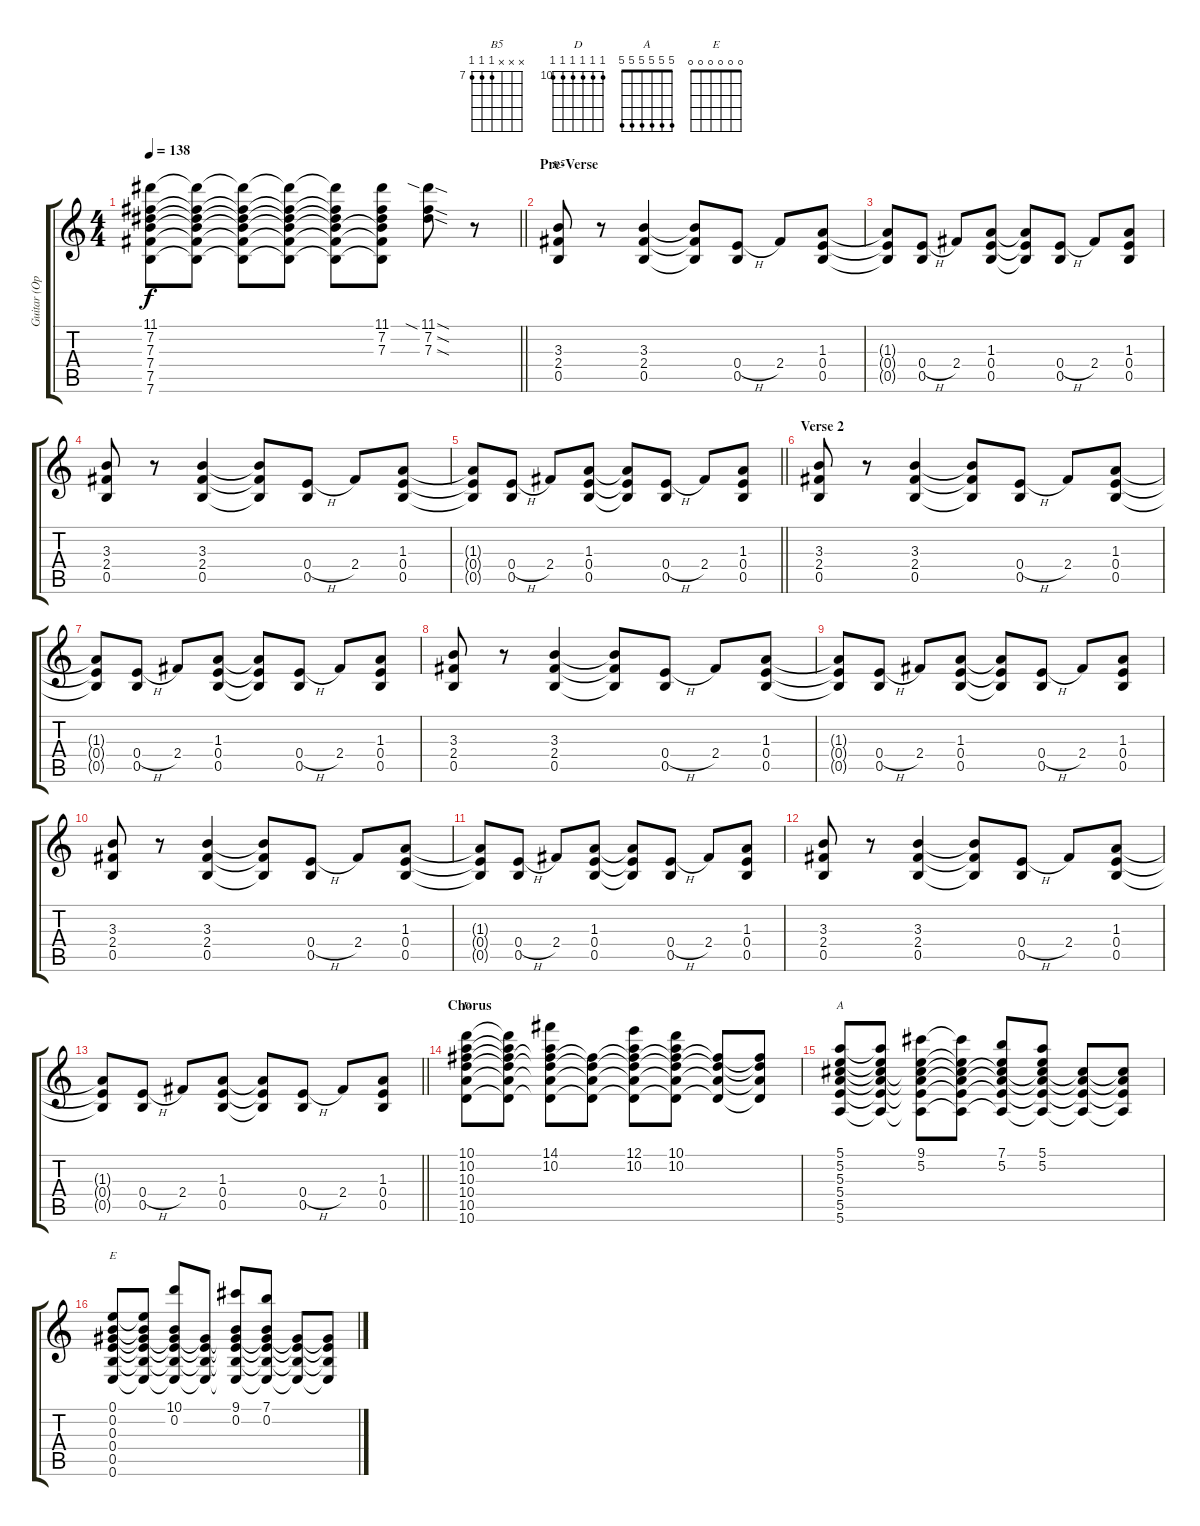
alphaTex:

\track ("Guitar (Open E)" "Guitar (Op") {instrument distortionguitar}
\staff {score tabs}
\tuning (E4 B3 Ab3 E3 B2 E2) {hide}
\chord ("B5" x x x 7 7 7) {firstfret 7}
\chord ("D" 10 10 10 10 10 10) {firstfret 10}
\chord ("A" 5 5 5 5 5 5)
\chord ("E" 0 0 0 0 0 0)
\ts (4 4)
\tempo 138
\clef g2
\barLineRight lightlight
\ks c
(11.1 7.2 7.3 7.4 7.5 7.6).8{dy f} (11.1{t} 7.2{t} 7.3{t} 7.4{t} 7.5{t} 7.6{t}).8 (11.1{t} 7.2{t} 7.3{t} 7.4{t} 7.5{t} 7.6{t}).8 (11.1{t} 7.2{t} 7.3{t} 7.4{t} 7.5{t} 7.6{t}).8 (11.1{t} 7.2{t} 7.3{t} 7.4{t} 7.5{t} 7.6{t}).8 (11.1 7.2 7.3 7.4{t} 7.5{t} 7.6{t}).8 (11.1{sia sod} 7.2{sod} 7.3{sod}).8 r.8 |
\section ("" "Pre-Verse")
(3.3 2.4 0.5).8{ch "B5"} r.8 (3.3 2.4 0.5).4 (3.3{t} 2.4{t} 0.5{t}).8 (0.4{h} 0.5).8 2.4.8 (1.3 0.4 0.5).8 |
(1.3{t} 0.4{t} 0.5{t}).8 (0.4{h} 0.5).8 2.4.8 (1.3 0.4 0.5).8 (1.3{t} 0.4{t} 0.5{t}).8 (0.4{h} 0.5).8 2.4.8 (1.3 0.4 0.5).8 |
(3.3 2.4 0.5).8 r.8 (3.3 2.4 0.5).4 (3.3{t} 2.4{t} 0.5{t}).8 (0.4{h} 0.5).8 2.4.8 (1.3 0.4 0.5).8 |
\barLineRight lightlight
(1.3{t} 0.4{t} 0.5{t}).8 (0.4{h} 0.5).8 2.4.8 (1.3 0.4 0.5).8 (1.3{t} 0.4{t} 0.5{t}).8 (0.4{h} 0.5).8 2.4.8 (1.3 0.4 0.5).8 |
\section ("" "Verse 2")
(3.3 2.4 0.5).8 r.8 (3.3 2.4 0.5).4 (3.3{t} 2.4{t} 0.5{t}).8 (0.4{h} 0.5).8 2.4.8 (1.3 0.4 0.5).8 |
(1.3{t} 0.4{t} 0.5{t}).8 (0.4{h} 0.5).8 2.4.8 (1.3 0.4 0.5).8 (1.3{t} 0.4{t} 0.5{t}).8 (0.4{h} 0.5).8 2.4.8 (1.3 0.4 0.5).8 |
(3.3 2.4 0.5).8 r.8 (3.3 2.4 0.5).4 (3.3{t} 2.4{t} 0.5{t}).8 (0.4{h} 0.5).8 2.4.8 (1.3 0.4 0.5).8 |
(1.3{t} 0.4{t} 0.5{t}).8 (0.4{h} 0.5).8 2.4.8 (1.3 0.4 0.5).8 (1.3{t} 0.4{t} 0.5{t}).8 (0.4{h} 0.5).8 2.4.8 (1.3 0.4 0.5).8 |
(3.3 2.4 0.5).8 r.8 (3.3 2.4 0.5).4 (3.3{t} 2.4{t} 0.5{t}).8 (0.4{h} 0.5).8 2.4.8 (1.3 0.4 0.5).8 |
(1.3{t} 0.4{t} 0.5{t}).8 (0.4{h} 0.5).8 2.4.8 (1.3 0.4 0.5).8 (1.3{t} 0.4{t} 0.5{t}).8 (0.4{h} 0.5).8 2.4.8 (1.3 0.4 0.5).8 |
(3.3 2.4 0.5).8 r.8 (3.3 2.4 0.5).4 (3.3{t} 2.4{t} 0.5{t}).8 (0.4{h} 0.5).8 2.4.8 (1.3 0.4 0.5).8 |
\barLineRight lightlight
(1.3{t} 0.4{t} 0.5{t}).8 (0.4{h} 0.5).8 2.4.8 (1.3 0.4 0.5).8 (1.3{t} 0.4{t} 0.5{t}).8 (0.4{h} 0.5).8 2.4.8 (1.3 0.4 0.5).8 |
\section ("" "Chorus")
(10.1 10.2 10.3 10.4 10.5 10.6).8{ch "D"} (10.1{t} 10.2{t} 10.3{t} 10.4{t} 10.5{t} 10.6{t}).8 (14.1 10.2 10.3{t} 10.4{t} 10.5{t} 10.6{t}).8 (10.3{t} 10.4{t} 10.5{t} 10.6{t}).8 (12.1 10.2 10.3{t} 10.4{t} 10.5{t} 10.6{t}).8 (10.1 10.2 10.3{t} 10.4{t} 10.5{t} 10.6{t}).8 (10.3{t} 10.4{t} 10.5{t} 10.6{t}).8 (10.3{t} 10.4{t} 10.5{t} 10.6{t}).8 |
(5.1 5.2 5.3 5.4 5.5 5.6).8{ch "A"} (5.1{t} 5.2{t} 5.3{t} 5.4{t} 5.5{t} 5.6{t}).8 (9.1 5.2 5.3{t} 5.4{t} 5.5{t} 5.6{t}).8 (9.1{t} 5.2{t} 5.3{t} 5.4{t} 5.5{t} 5.6{t}).8 (7.1 5.2 5.3{t} 5.4{t} 5.5{t} 5.6{t}).8 (5.1 5.2 5.3{t} 5.4{t} 5.5{t} 5.6{t}).8 (5.3{t} 5.4{t} 5.5{t} 5.6{t}).8 (5.3{t} 5.4{t} 5.5{t} 5.6{t}).8 |
(0.1 0.2 0.3 0.4 0.5 0.6).8{ch "E"} (0.1{t} 0.2{t} 0.3{t} 0.4{t} 0.5{t} 0.6{t}).8 (10.1 0.2 0.3{t} 0.4{t} 0.5{t} 0.6{t}).8 (0.3{t} 0.4{t} 0.5{t} 0.6{t}).8 (9.1 0.2 0.3{t} 0.4{t} 0.5{t} 0.6{t}).8 (7.1 0.2 0.3{t} 0.4{t} 0.5{t} 0.6{t}).8 (0.3{t} 0.4{t} 0.5{t} 0.6{t}).8 (0.3{t} 0.4{t} 0.5{t} 0.6{t}).8
